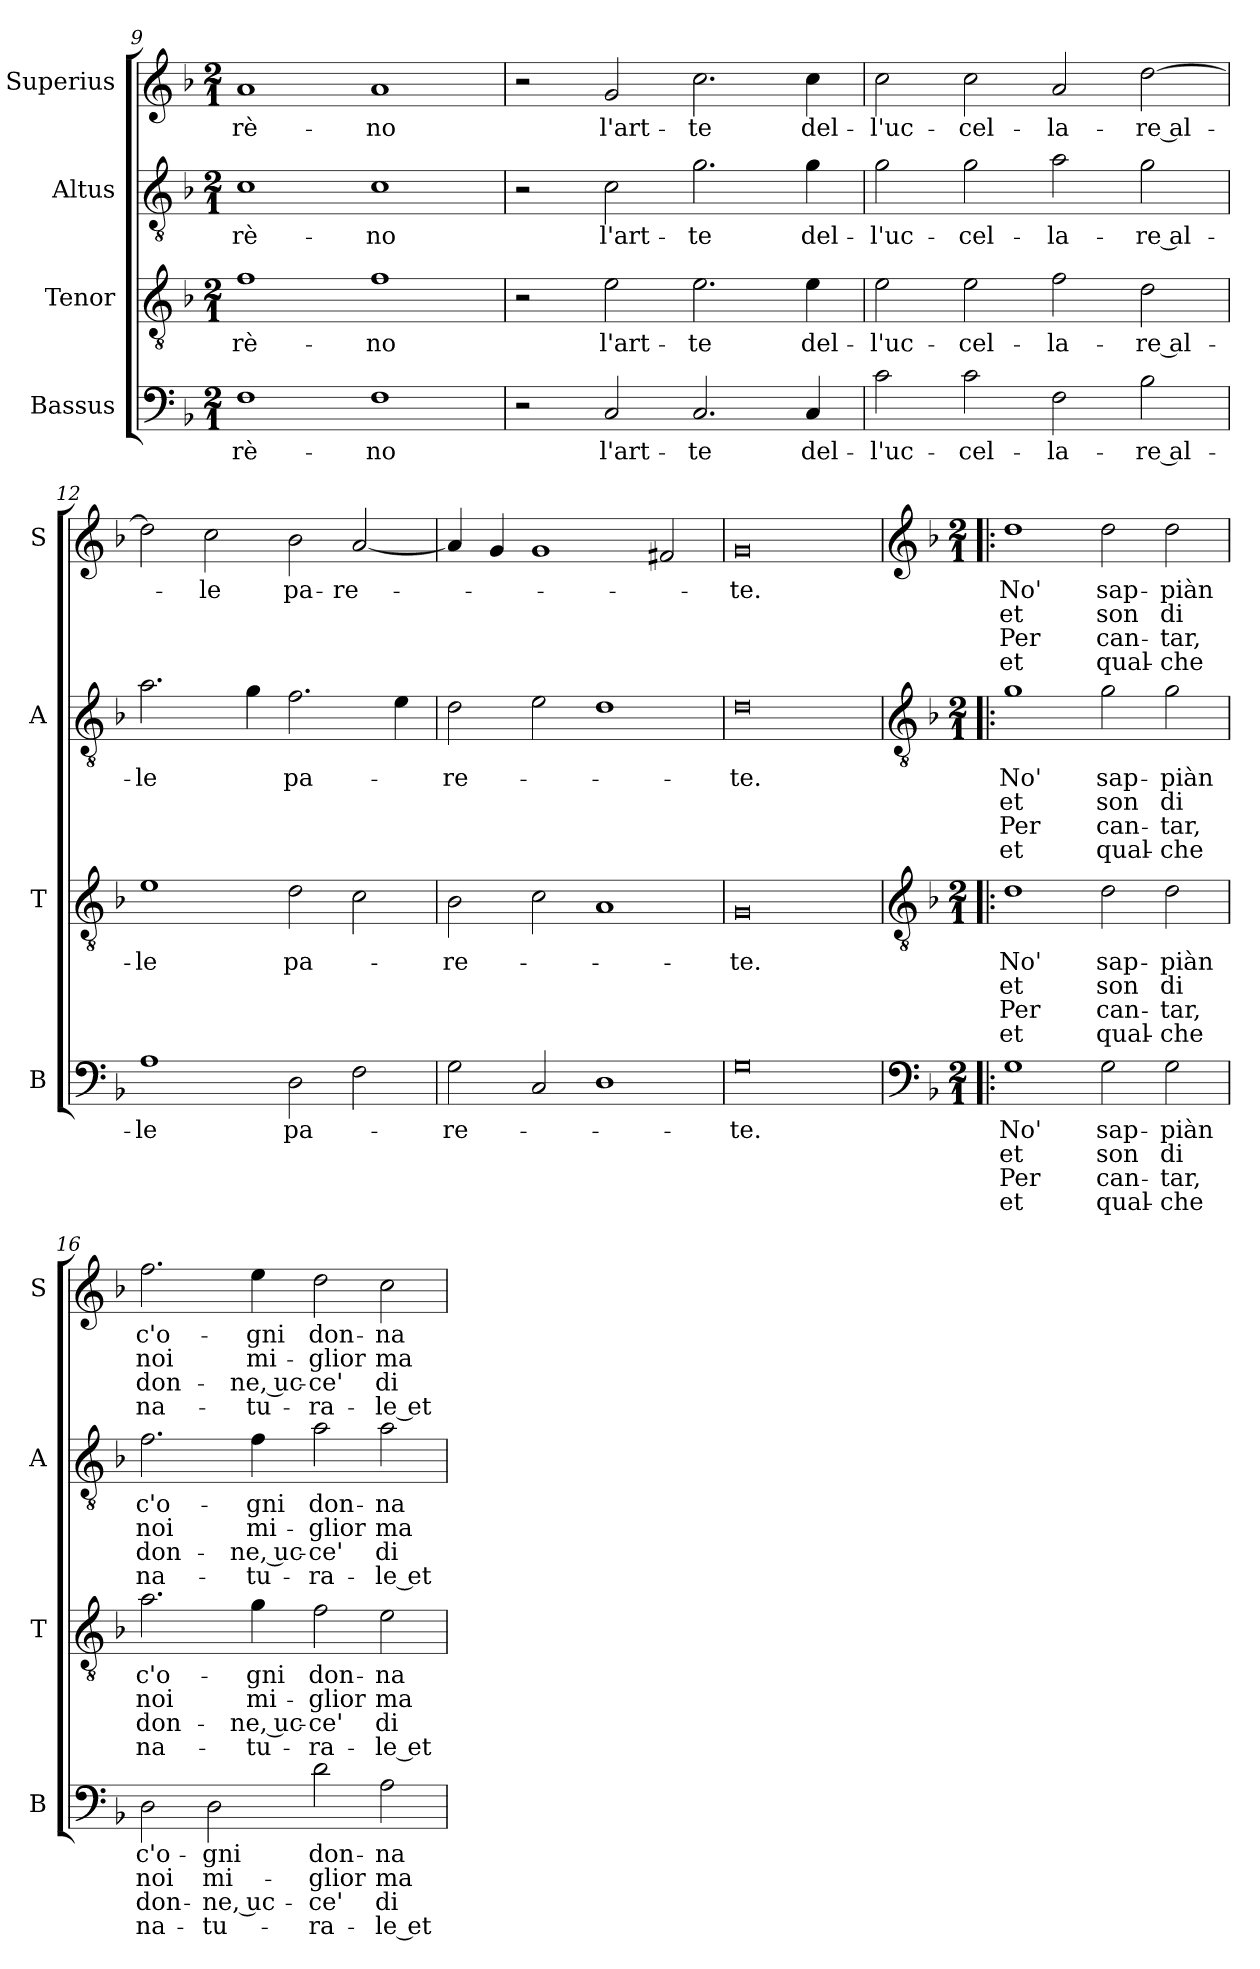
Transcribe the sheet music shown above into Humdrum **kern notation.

**kern	**text	**text	**text	**text	**kern	**text	**text	**text	**text	**kern	**text	**text	**text	**text	**kern	**text	**text	**text	**text
*part4	*part4	*part4	*part4	*part4	*part3	*part3	*part3	*part3	*part3	*part2	*part2	*part2	*part2	*part2	*part1	*part1	*part1	*part1	*part1
*staff4	*staff4	*staff4	*staff4	*staff4	*staff3	*staff3	*staff3	*staff3	*staff3	*staff2	*staff2	*staff2	*staff2	*staff2	*staff1	*staff1	*staff1	*staff1	*staff1
*I"Bassus	*	*	*	*	*I"Tenor	*	*	*	*	*I"Altus	*	*	*	*	*I"Superius	*	*	*	*
*I'B	*	*	*	*	*I'T	*	*	*	*	*I'A	*	*	*	*	*I'S	*	*	*	*
*clefF4	*	*	*	*	*clefGv2	*	*	*	*	*clefGv2	*	*	*	*	*clefG2	*	*	*	*
*k[b-]	*	*	*	*	*k[b-]	*	*	*	*	*k[b-]	*	*	*	*	*k[b-]	*	*	*	*
*M2/1	*	*	*	*	*M2/1	*	*	*	*	*M2/1	*	*	*	*	*M2/1	*	*	*	*
=9	=9	=9	=9	=9	=9	=9	=9	=9	=9	=9	=9	=9	=9	=9	=9	=9	=9	=9	=9
1F	-rè-	.	.	.	1f	-rè-	.	.	.	1c	-rè-	.	.	.	1a	-rè-	.	.	.
1F	-no	.	.	.	1f	-no	.	.	.	1c	-no	.	.	.	1a	-no	.	.	.
=10	=10	=10	=10	=10	=10	=10	=10	=10	=10	=10	=10	=10	=10	=10	=10	=10	=10	=10	=10
2r	.	.	.	.	2r	.	.	.	.	2r	.	.	.	.	2r	.	.	.	.
2C	l'art-	.	.	.	2e	l'art-	.	.	.	2c	l'art-	.	.	.	2g	l'art-	.	.	.
2.C	-te	.	.	.	2.e	-te	.	.	.	2.g	-te	.	.	.	2.cc	-te	.	.	.
4C	del-	.	.	.	4e	del-	.	.	.	4g	del-	.	.	.	4cc	del-	.	.	.
=11	=11	=11	=11	=11	=11	=11	=11	=11	=11	=11	=11	=11	=11	=11	=11	=11	=11	=11	=11
2c	-l'uc-	.	.	.	2e	-l'uc-	.	.	.	2g	-l'uc-	.	.	.	2cc	-l'uc-	.	.	.
2c	-cel-	.	.	.	2e	-cel-	.	.	.	2g	-cel-	.	.	.	2cc	-cel-	.	.	.
2F	-la-	.	.	.	2f	-la-	.	.	.	2a	-la-	.	.	.	2a	-la-	.	.	.
2B-	-re al-	.	.	.	2d	-re al-	.	.	.	2g	-re al-	.	.	.	[2dd	-re al-	.	.	.
=12	=12	=12	=12	=12	=12	=12	=12	=12	=12	=12	=12	=12	=12	=12	=12	=12	=12	=12	=12
1A	-le	.	.	.	1e	-le	.	.	.	2.a	-le	.	.	.	2dd]	.	.	.	.
.	.	.	.	.	.	.	.	.	.	.	.	.	.	.	2cc	-le	.	.	.
.	.	.	.	.	.	.	.	.	.	4g	.	.	.	.	.	.	.	.	.
2D	pa-	.	.	.	2d	pa-	.	.	.	2.f	pa-	.	.	.	2b-	pa-	.	.	.
2F	.	.	.	.	2c	.	.	.	.	.	.	.	.	.	[2a	-re-	.	.	.
.	.	.	.	.	.	.	.	.	.	4e	.	.	.	.	.	.	.	.	.
=13	=13	=13	=13	=13	=13	=13	=13	=13	=13	=13	=13	=13	=13	=13	=13	=13	=13	=13	=13
2G	-re-	.	.	.	2B-	-re-	.	.	.	2d	-re-	.	.	.	4a]	.	.	.	.
.	.	.	.	.	.	.	.	.	.	.	.	.	.	.	4g	.	.	.	.
2C	.	.	.	.	2c	.	.	.	.	2e	.	.	.	.	1g	.	.	.	.
1D	.	.	.	.	1A	.	.	.	.	1d	.	.	.	.	.	.	.	.	.
.	.	.	.	.	.	.	.	.	.	.	.	.	.	.	2f#X	.	.	.	.
=14	=14	=14	=14	=14	=14	=14	=14	=14	=14	=14	=14	=14	=14	=14	=14	=14	=14	=14	=14
0G	-te.	.	.	.	0G	-te.	.	.	.	0d	-te.	.	.	.	0g	-te.	.	.	.
!!LO:LB:g=z
=15!|:	=15!|:	=15!|:	=15!|:	=15!|:	=15!|:	=15!|:	=15!|:	=15!|:	=15!|:	=15!|:	=15!|:	=15!|:	=15!|:	=15!|:	=15!|:	=15!|:	=15!|:	=15!|:	=15!|:
*clefF4	*	*	*	*	*clefGv2	*	*	*	*	*clefGv2	*	*	*	*	*clefG2	*	*	*	*
*k[b-]	*	*	*	*	*k[b-]	*	*	*	*	*k[b-]	*	*	*	*	*k[b-]	*	*	*	*
*M2/1	*	*	*	*	*M2/1	*	*	*	*	*M2/1	*	*	*	*	*M2/1	*	*	*	*
1G	No'	et	Per	et	1d	No'	et	Per	et	1g	No'	et	Per	et	1dd	No'	et	Per	et
2G	sap-	son	can-	qual-	2d	sap-	son	can-	qual-	2g	sap-	son	can-	qual-	2dd	sap-	son	can-	qual-
2G	-piàn	di	-tar,	-che	2d	-piàn	di	-tar,	-che	2g	-piàn	di	-tar,	-che	2dd	-piàn	di	-tar,	-che
=16	=16	=16	=16	=16	=16	=16	=16	=16	=16	=16	=16	=16	=16	=16	=16	=16	=16	=16	=16
2D	c'o-	noi	don-	na-	2.a	c'o-	noi	don-	na-	2.f	c'o-	noi	don-	na-	2.ff	c'o-	noi	don-	na-
2D	-gni	mi-	-ne, uc-	-tu-	.	.	.	.	.	.	.	.	.	.	.	.	.	.	.
.	.	.	.	.	4g	-gni	mi-	-ne, uc-	-tu-	4f	-gni	mi-	-ne, uc-	-tu-	4ee	-gni	mi-	-ne, uc-	-tu-
2d	don-	-glior	-ce'	-ra-	2f	don-	-glior	-ce'	-ra-	2a	don-	-glior	-ce'	-ra-	2dd	don-	-glior	-ce'	-ra-
2A	-na	ma-	di	-le et	2e	-na	ma-	di	-le et	2a	-na	ma-	di	-le et	2cc	-na	ma-	di	-le et
=	=	=	=	=	=	=	=	=	=	=	=	=	=	=	=	=	=	=	=
*-	*-	*-	*-	*-	*-	*-	*-	*-	*-	*-	*-	*-	*-	*-	*-	*-	*-	*-	*-
